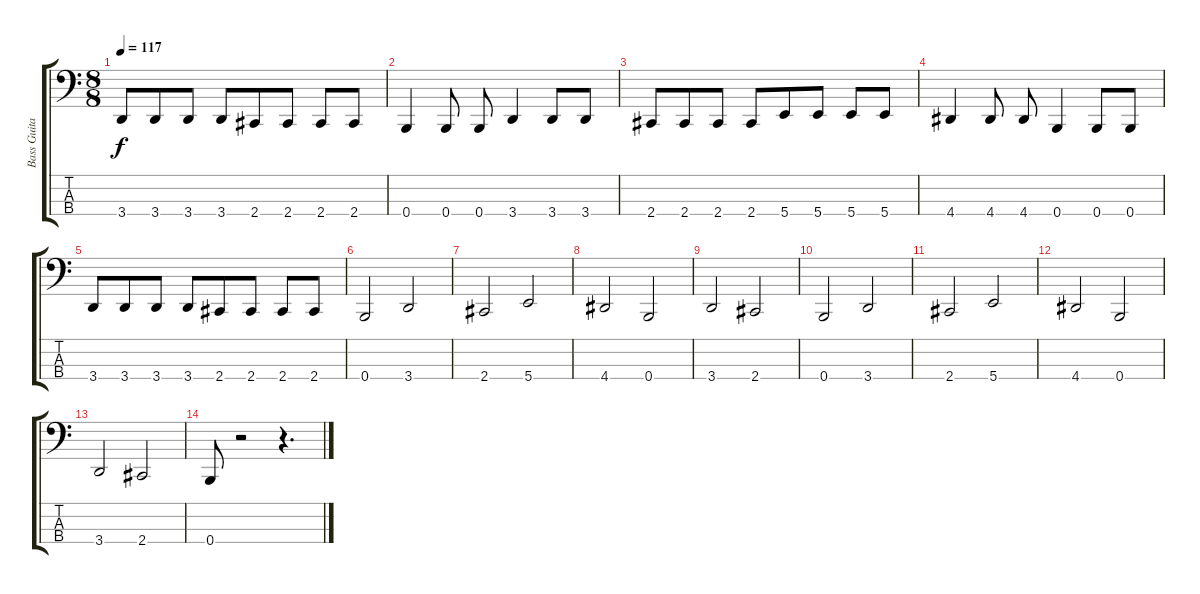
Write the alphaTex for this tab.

\track ("Bass Guitar" "Bass Guita") {instrument electricbassfinger}
\staff {score tabs}
\tuning (D2 A1 E1 B0) {hide}
\ts (8 8)
\tempo 117
\clef f4
\ks c
3.4.8{dy f} 3.4.8 3.4.8 3.4.8 2.4.8 2.4.8 2.4.8 2.4.8 |
0.4.4 0.4.8 0.4.8 3.4.4 3.4.8 3.4.8 |
2.4.8 2.4.8 2.4.8 2.4.8 5.4.8 5.4.8 5.4.8 5.4.8 |
4.4.4 4.4.8 4.4.8 0.4.4 0.4.8 0.4.8 |
3.4.8 3.4.8 3.4.8 3.4.8 2.4.8 2.4.8 2.4.8 2.4.8 |
0.4.2 3.4.2 |
2.4.2 5.4.2 |
4.4.2 0.4.2 |
3.4.2 2.4.2 |
0.4.2 3.4.2 |
2.4.2 5.4.2 |
4.4.2 0.4.2 |
3.4.2 2.4.2 |
0.4.8 r.2 r.4{d}
